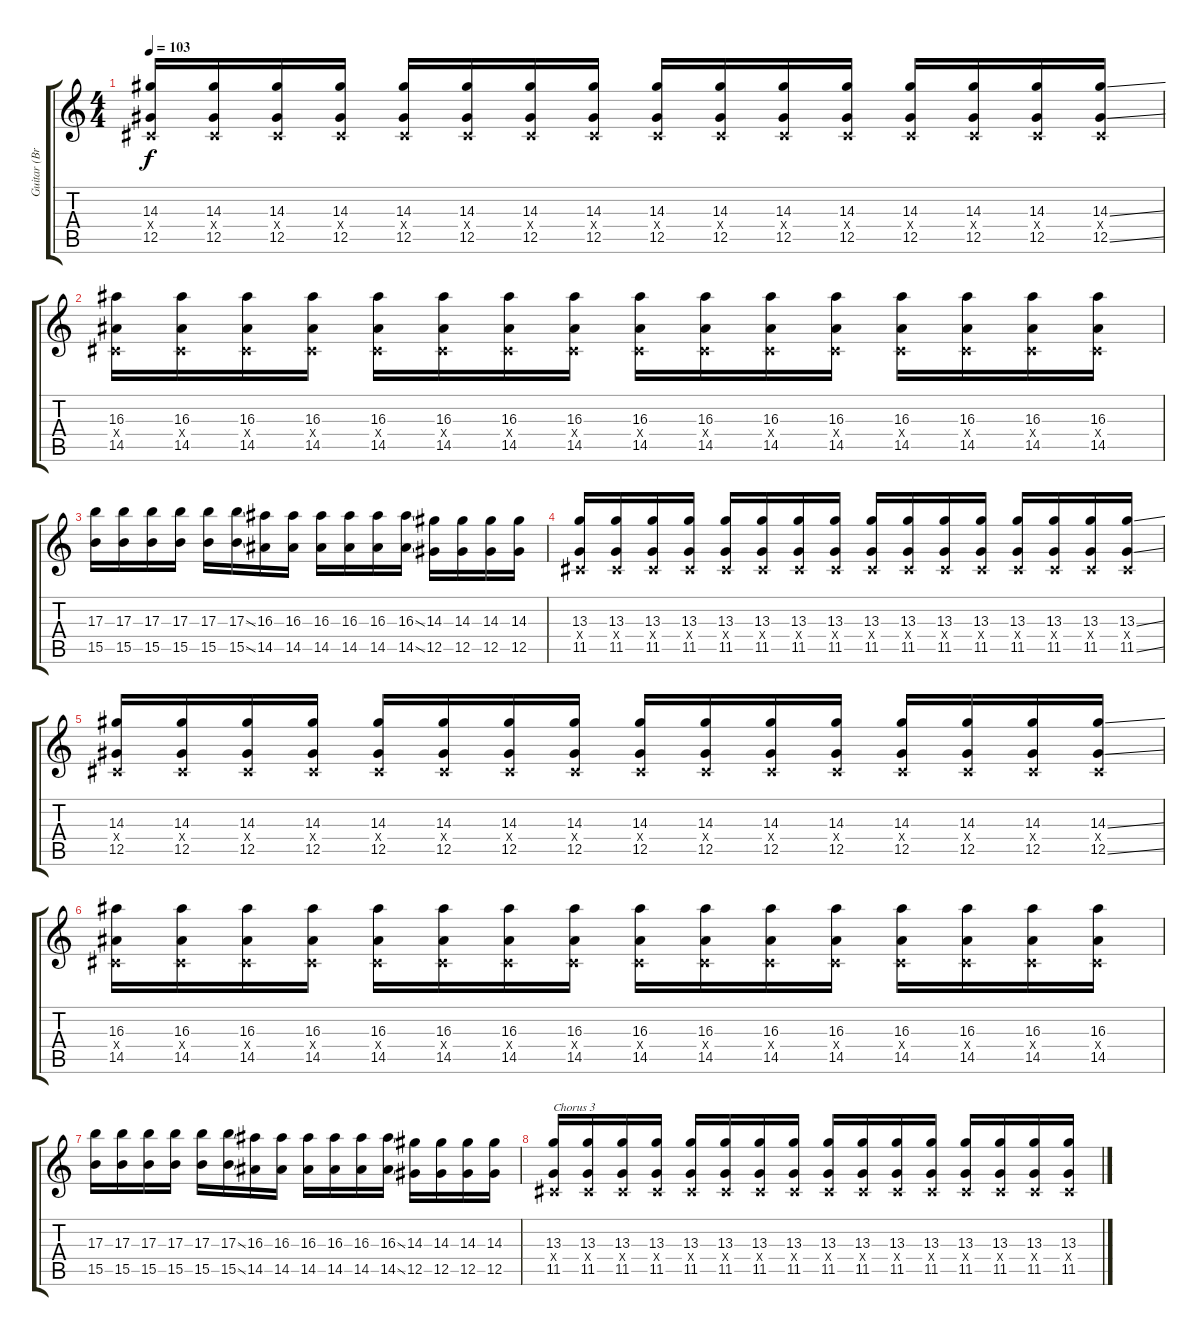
\track ("Guitar (Brad Delson)" "Guitar (Br") {instrument electricguitarjazz}
\staff {score tabs}
\tuning (Eb4 Bb3 Gb3 Db3 Ab2 Db2) {hide}
\ts (4 4)
\tempo 103
\clef g2
\ks c
(14.3 0.4{x} 12.5).16{dy f volume 10 instrument distortionguitar} (14.3 0.4{x} 12.5).16 (14.3 0.4{x} 12.5).16 (14.3 0.4{x} 12.5).16 (14.3 0.4{x} 12.5).16{instrument distortionguitar} (14.3 0.4{x} 12.5).16 (14.3 0.4{x} 12.5).16 (14.3 0.4{x} 12.5).16 (14.3 0.4{x} 12.5).16{instrument distortionguitar} (14.3 0.4{x} 12.5).16 (14.3 0.4{x} 12.5).16 (14.3 0.4{x} 12.5).16 (14.3 0.4{x} 12.5).16{instrument distortionguitar} (14.3 0.4{x} 12.5).16 (14.3 0.4{x} 12.5).16 (14.3{ss} 0.4{x} 12.5{ss}).16 |
(16.3 0.4{x} 14.5).16{volume 10 instrument distortionguitar} (16.3 0.4{x} 14.5).16 (16.3 0.4{x} 14.5).16 (16.3 0.4{x} 14.5).16 (16.3 0.4{x} 14.5).16{instrument distortionguitar} (16.3 0.4{x} 14.5).16 (16.3 0.4{x} 14.5).16 (16.3 0.4{x} 14.5).16 (16.3 0.4{x} 14.5).16{instrument distortionguitar} (16.3 0.4{x} 14.5).16 (16.3 0.4{x} 14.5).16 (16.3 0.4{x} 14.5).16 (16.3 0.4{x} 14.5).16{instrument distortionguitar} (16.3 0.4{x} 14.5).16 (16.3 0.4{x} 14.5).16 (16.3 0.4{x} 14.5).16 |
(17.3 15.5).16{instrument distortionguitar} (17.3 15.5).16 (17.3 15.5).16 (17.3 15.5).16 (17.3 15.5).16{instrument distortionguitar} (17.3{ss} 15.5{ss}).16 (16.3 14.5).16 (16.3 14.5).16 (16.3 14.5).16{instrument distortionguitar} (16.3 14.5).16 (16.3 14.5).16 (16.3{ss} 14.5{ss}).16 (14.3 12.5).16{instrument distortionguitar} (14.3 12.5).16 (14.3 12.5).16 (14.3 12.5).16 |
(13.3 0.4{x} 11.5).16{volume 10 instrument distortionguitar} (13.3 0.4{x} 11.5).16 (13.3 0.4{x} 11.5).16 (13.3 0.4{x} 11.5).16 (13.3 0.4{x} 11.5).16{instrument distortionguitar} (13.3 0.4{x} 11.5).16 (13.3 0.4{x} 11.5).16 (13.3 0.4{x} 11.5).16 (13.3 0.4{x} 11.5).16{instrument distortionguitar} (13.3 0.4{x} 11.5).16 (13.3 0.4{x} 11.5).16 (13.3 0.4{x} 11.5).16 (13.3 0.4{x} 11.5).16{instrument distortionguitar} (13.3 0.4{x} 11.5).16 (13.3 0.4{x} 11.5).16 (13.3{ss} 0.4{x} 11.5{ss}).16 |
(14.3 0.4{x} 12.5).16{volume 10 instrument distortionguitar} (14.3 0.4{x} 12.5).16 (14.3 0.4{x} 12.5).16 (14.3 0.4{x} 12.5).16 (14.3 0.4{x} 12.5).16{instrument distortionguitar} (14.3 0.4{x} 12.5).16 (14.3 0.4{x} 12.5).16 (14.3 0.4{x} 12.5).16 (14.3 0.4{x} 12.5).16{instrument distortionguitar} (14.3 0.4{x} 12.5).16 (14.3 0.4{x} 12.5).16 (14.3 0.4{x} 12.5).16 (14.3 0.4{x} 12.5).16{instrument distortionguitar} (14.3 0.4{x} 12.5).16 (14.3 0.4{x} 12.5).16 (14.3{ss} 0.4{x} 12.5{ss}).16 |
(16.3 0.4{x} 14.5).16{volume 10 instrument distortionguitar} (16.3 0.4{x} 14.5).16 (16.3 0.4{x} 14.5).16 (16.3 0.4{x} 14.5).16 (16.3 0.4{x} 14.5).16{instrument distortionguitar} (16.3 0.4{x} 14.5).16 (16.3 0.4{x} 14.5).16 (16.3 0.4{x} 14.5).16 (16.3 0.4{x} 14.5).16{instrument distortionguitar} (16.3 0.4{x} 14.5).16 (16.3 0.4{x} 14.5).16 (16.3 0.4{x} 14.5).16 (16.3 0.4{x} 14.5).16{instrument distortionguitar} (16.3 0.4{x} 14.5).16 (16.3 0.4{x} 14.5).16 (16.3 0.4{x} 14.5).16 |
(17.3 15.5).16{instrument distortionguitar} (17.3 15.5).16 (17.3 15.5).16 (17.3 15.5).16 (17.3 15.5).16{instrument distortionguitar} (17.3{ss} 15.5{ss}).16 (16.3 14.5).16 (16.3 14.5).16 (16.3 14.5).16{instrument distortionguitar} (16.3 14.5).16 (16.3 14.5).16 (16.3{ss} 14.5{ss}).16 (14.3 12.5).16{instrument distortionguitar} (14.3 12.5).16 (14.3 12.5).16 (14.3 12.5).16 |
(13.3 0.4{x} 11.5).16{txt "Chorus 3" volume 10 instrument distortionguitar} (13.3 0.4{x} 11.5).16 (13.3 0.4{x} 11.5).16 (13.3 0.4{x} 11.5).16 (13.3 0.4{x} 11.5).16{instrument distortionguitar} (13.3 0.4{x} 11.5).16 (13.3 0.4{x} 11.5).16 (13.3 0.4{x} 11.5).16 (13.3 0.4{x} 11.5).16{instrument distortionguitar} (13.3 0.4{x} 11.5).16 (13.3 0.4{x} 11.5).16 (13.3 0.4{x} 11.5).16 (13.3 0.4{x} 11.5).16{instrument distortionguitar} (13.3 0.4{x} 11.5).16 (13.3 0.4{x} 11.5).16 (13.3{ss} 0.4{x} 11.5{ss}).16
